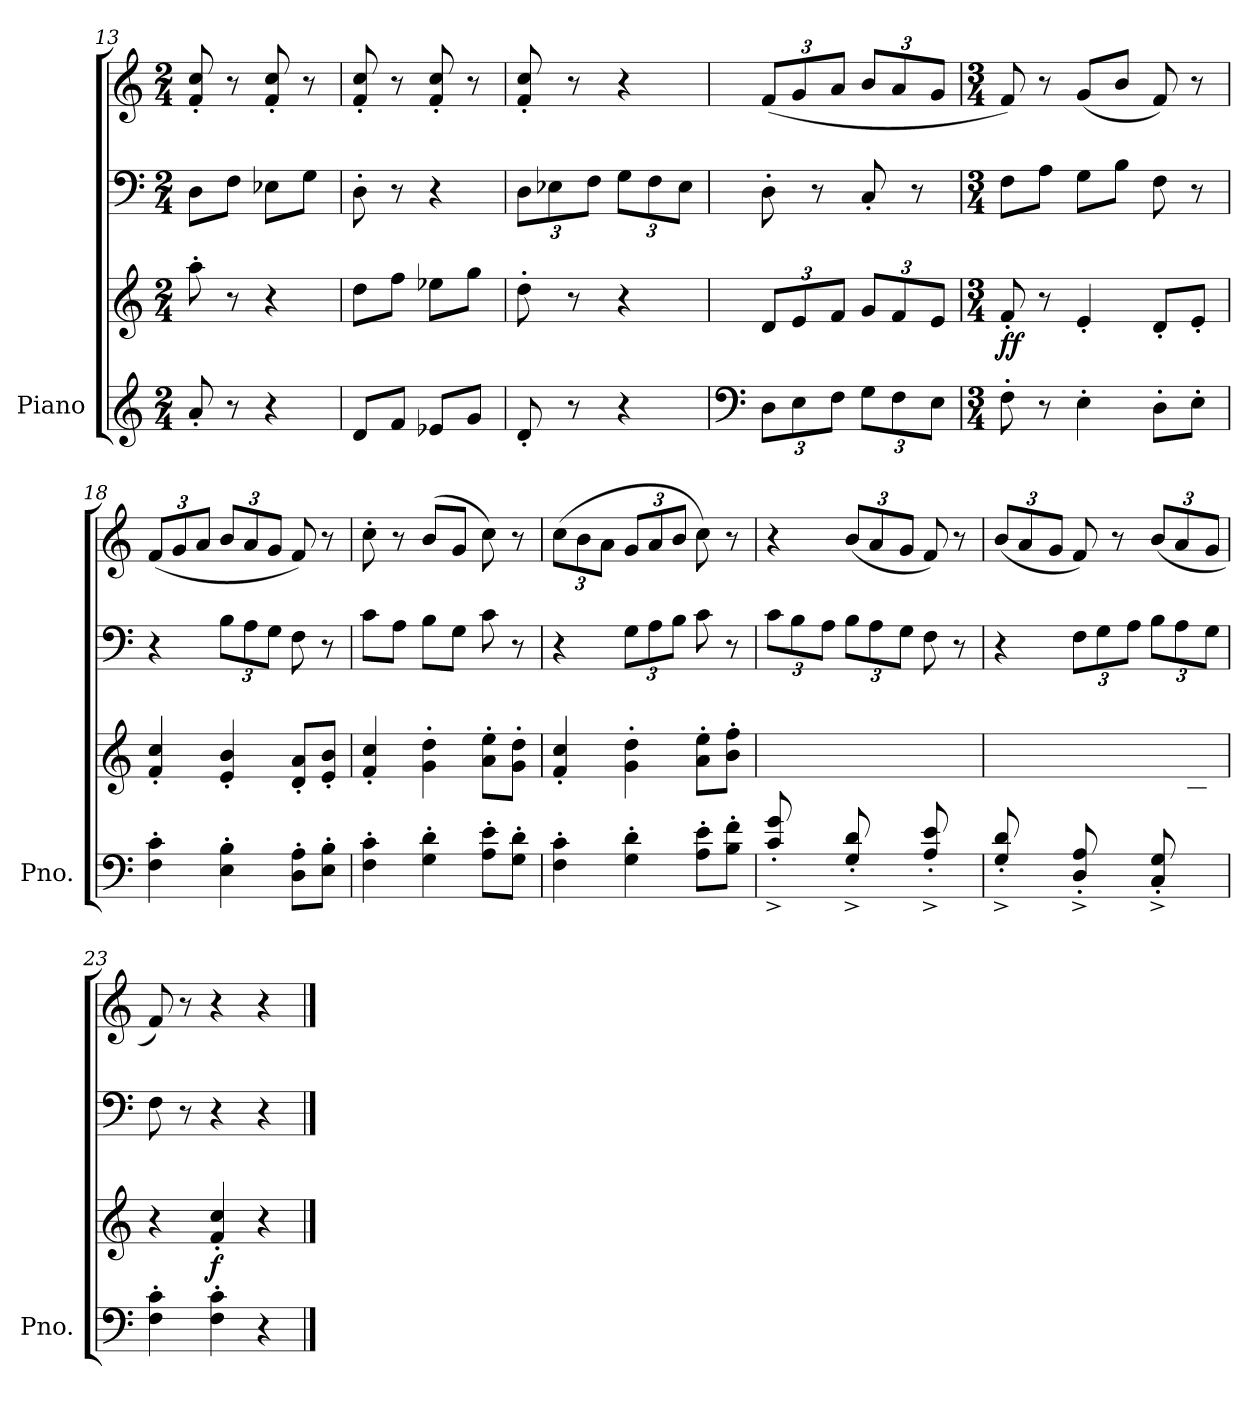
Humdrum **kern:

**kern	**kern	**kern	**kern	**dynam
*part1	*part1	*part1	*part1	*part1
*staff4	*staff3	*staff2	*staff1	*staff1/2/3/4
*I"Piano	*	*	*	*
*I'Pno.	*	*	*	*
*clefG2	*clefG2	*clefF4	*clefG2	*
*k[]	*k[]	*k[]	*k[]	*
*M2/4	*M2/4	*M2/4	*M2/4	*
=13	=13	=13	=13	=13
8a'/	8aa'\	8D\L	8f/' 8cc/'	.
8r	8r	8F\J	8r	.
4r	4r	8E-X\L	8f/' 8cc/'	.
.	.	8G\J	8r	.
!!LO:LB:g=z
=14	=14	=14	=14	=14
8d/L	8dd\L	8D'\	8f/' 8cc/'	.
8f/J	8ff\J	8r	8r	.
8e-X/L	8ee-X\L	4r	8f/' 8cc/'	.
8g/J	8gg\J	.	8r	.
=15	=15	=15	=15	=15
*	*	*Xbrackettup	*	*
8d'/	8dd'\	12D\L	8f/' 8cc/'	.
.	.	12E-X\	.	.
8r	8r	.	8r	.
.	.	12F\J	.	.
4r	4r	12G\L	4r	.
.	.	12F\	.	.
.	.	12E-\J	.	.
=16	=16	=16	=16	=16
*clefF4	*	*	*	*
*Xbrackettup	*Xbrackettup	*	*Xbrackettup	*
12D\L	12d/L	8D'\	(<12f/L	.
12E\	12e/	.	12g/	.
.	.	8r	.	.
12F\J	12f/J	.	12a/J	.
12G\L	12g/L	8C'/	12b/L	.
12F\	12f/	.	12a/	.
.	.	8r	.	.
12E\J	12e/J	.	12g/J	.
=17	=17	=17	=17	=17
*M3/4	*M3/4	*M3/4	*M3/4	*
!	!	!	!	!LO:DY:b=3
!	!	!	!	!LO:DY:n=1:b
8F'\	8f'/	8F\L	8f/)	f f
8r	8r	8A\J	8r	.
4E'\	4e'/	8G\L	(<8g/L	.
.	.	8B\J	8b/J	.
8D'\L	8d'/L	8F\	8f/)	.
8E'\J	8e'/J	8r	8r	.
=18	=18	=18	=18	=18
4F\' 4c\'	4f/' 4cc/'	4r	(<12f/L	.
.	.	.	12g/	.
.	.	.	12a/J	.
4E\' 4B\'	4e/' 4b/'	12B\L	12b/L	.
.	.	12A\	12a/	.
.	.	12G\J	12g/J	.
8D\' 8A\'L	8d/' 8a/'L	8F\	8f/)	.
8E\' 8B\'J	8e/' 8b/'J	8r	8r	.
=19	=19	=19	=19	=19
4F\' 4c\'	4f/' 4cc/'	8c\L	8cc'\	.
.	.	8A\J	8r	.
4G\' 4d\'	4g\' 4dd\'	8B\L	(>8b/L	.
.	.	8G\J	8g/J	.
8A\' 8e\'L	8a\' 8ee\'L	8c\	8cc\)	.
8G\' 8d\'J	8g\' 8dd\'J	8r	8r	.
!!LO:PB:g=z
=20	=20	=20	=20	=20
4F\' 4c\'	4f/' 4cc/'	4r	(>12cc\L	.
.	.	.	12b\	.
.	.	.	12a\J	.
4G\' 4d\'	4g\' 4dd\'	12G\L	12g/L	.
.	.	12A\	12a/	.
.	.	12B\J	12b/J	.
8A\' 8e\'L	8a\' 8ee\'L	8c\	8cc\)	.
8B\' 8f\'J	8b\' 8ff\'J	8r	8r	.
=21	=21	=21	=21	=21
*	*^	*	*	*
!	!	!	!	!	!LO:DY:a=4
!	!	!	!	!	!LO:DY:n=1:a=2
8c/'^ 8g/'^L	8ryy	2.ryy	12c\L	4r	p f
.	.	.	12B\	.	.
8ryy	8cc\' 8gg\'J	.	.	.	.
.	.	.	12A\J	.	.
8G/'^ 8d/'^L	8ryy	.	12B\L	(<12b/L	.
.	.	.	12A\	12a/	.
8ryy	8g\' 8dd\'J	.	.	.	.
.	.	.	12G\J	12g/J	.
8A/'^ 8e/'^L	8ryy	.	8F\	8f/)	.
8ryy	8a\' 8ee\'J	.	8r	8r	.
=22	=22	=22	=22	=22	=22
8G/'^ 8d/'^L	8ryy	2.ryy	4r	(<12b/L	.
.	.	.	.	12a/	.
8ryy	8g\' 8dd\'J	.	.	.	.
.	.	.	.	12g/J	.
8D/'^ 8A/'^L	8ryy	.	12F\L	8f/)	.
.	.	.	12G\	.	.
8ryy	8d\' 8a\'J	.	.	8r	.
.	.	.	12A\J	.	.
8C/'^ 8G/'^L	8ryy	.	12B\L	(<12b/L	.
.	.	.	12A\	12a/	.
8ryy	8c\' 8g\'J	.	.	.	.
.	.	.	12G\J	12g/J	.
*	*v	*v	*	*	*
=23	=23	=23	=23	=23
4F\' 4c\'	4r	8F\	8f/)	.
.	.	8r	8r	.
!	!	!	!	!LO:DY:a=4
4F\' 4c\'	4f/' 4cc/'	4r	4r	f
4r	4r	4r	4r	.
==	==	==	==	==
*-	*-	*-	*-	*-
